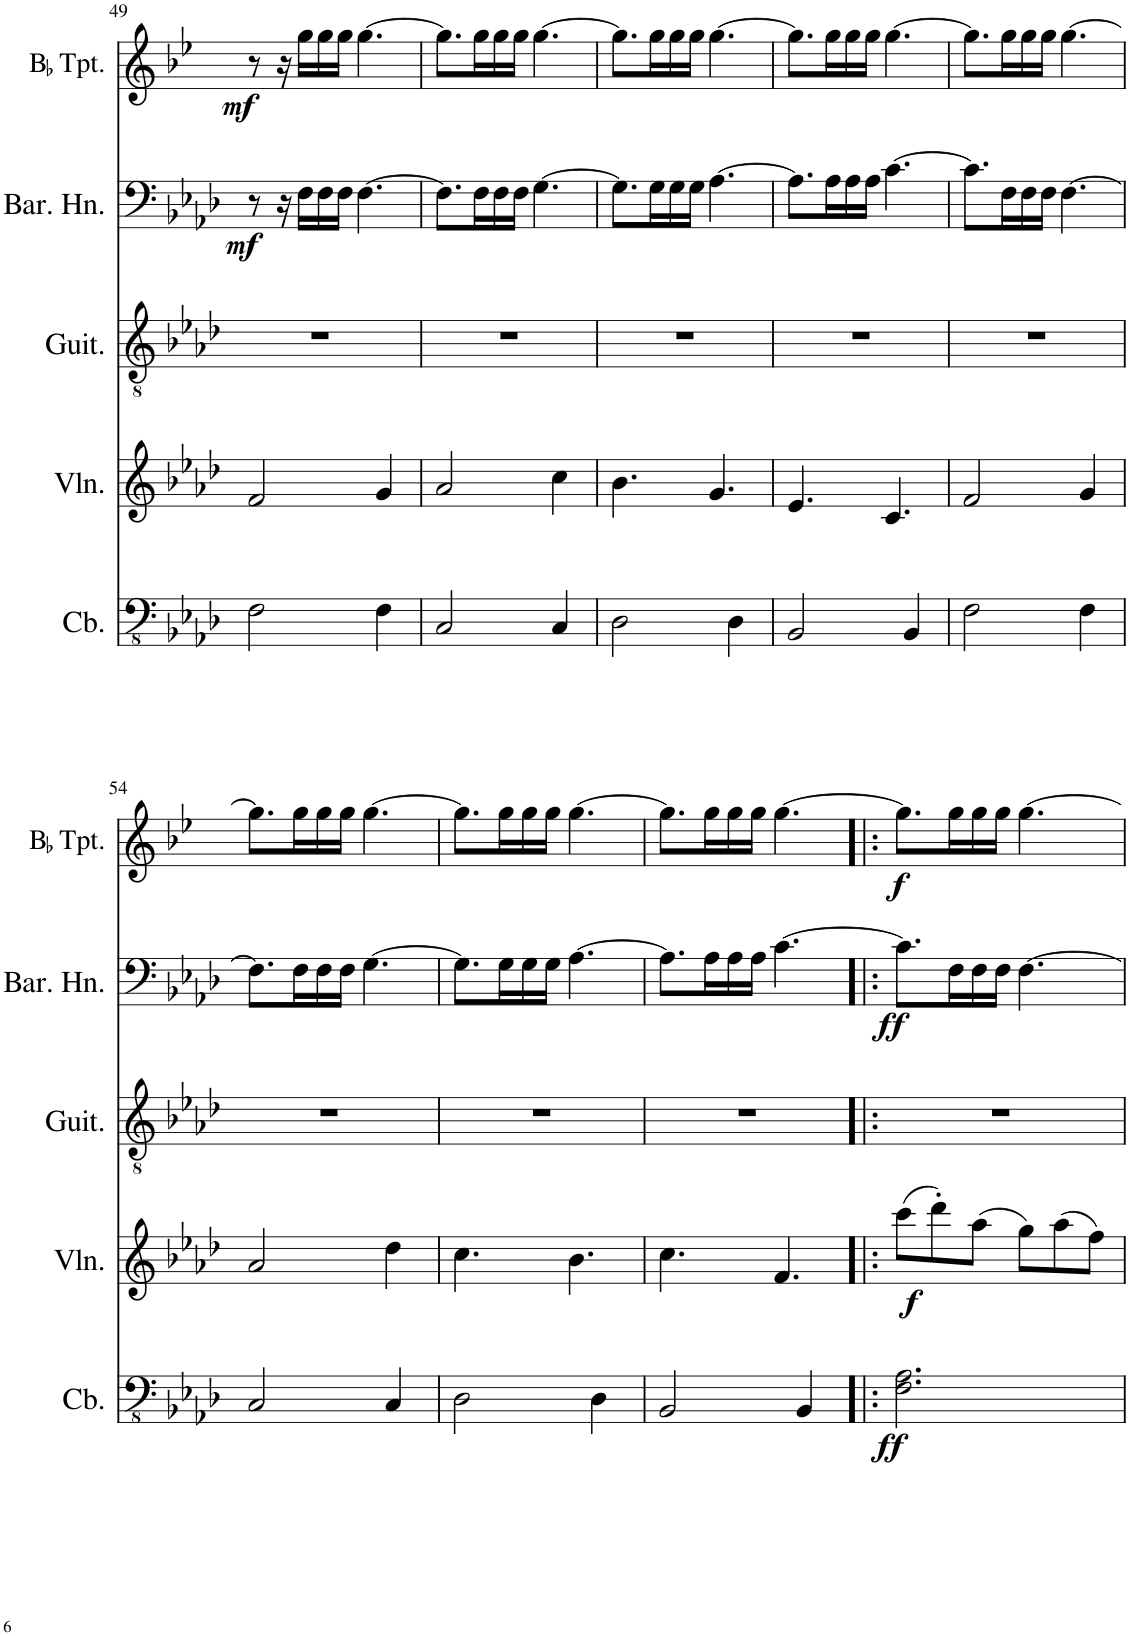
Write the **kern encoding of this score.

**kern	**dynam	**kern	**dynam	**kern	**kern	**dynam	**kern	**dynam
*part5	*part5	*part4	*part4	*part3	*part2	*part2	*part1	*part1
*staff5	*staff5	*staff4	*staff4	*staff3	*staff2	*staff2	*staff1	*staff1
*I"Double Bass	*	*I"Violin	*	*I"Guitar	*I"Baritone Horn	*	*I"BaccidentalFlat Trumpet	*
*	*	*I'Vln.	*	*I'Guit.	*I'Bar. Hn.	*	*I'BaccidentalFlat Tpt.	*
!!LO:PB:g=z
*clefFv4	*	*clefG2	*	*clefGv2	*clefF4	*	*clefG2	*
*Trd7c12	*	*	*	*	*Trd4c7	*	*Trd1c2	*
*k[b-e-a-d-]	*	*k[b-e-a-d-]	*	*k[b-e-a-d-]	*k[b-e-a-d-]	*	*k[b-e-]	*
*M6/8	*	*M6/8	*	*M6/8	*M6/8	*	*M6/8	*
=49	=49	=49	=49	=49	=49	=49	=49	=49
!	!	!	!	!	!	!LO:DY:b	!	!LO:DY:b
2FF\	.	2f/	.	2.r	8r	mf	8r	mf
.	.	.	.	.	16r	.	16r	.
.	.	.	.	.	16F\LL	.	16gg\LL	.
.	.	.	.	.	16F\	.	16gg\	.
.	.	.	.	.	16F\JJ	.	16gg\JJ	.
.	.	.	.	.	[4.F\	.	[4.gg\	.
4FF\	.	4g/	.	.	.	.	.	.
=50	=50	=50	=50	=50	=50	=50	=50	=50
2CC/	.	2a-/	.	2.r	8.F\L]	.	8.gg\L]	.
.	.	.	.	.	16F\L	.	16gg\L	.
.	.	.	.	.	16F\	.	16gg\	.
.	.	.	.	.	16F\JJ	.	16gg\JJ	.
.	.	.	.	.	[4.G\	.	[4.gg\	.
4CC/	.	4cc\	.	.	.	.	.	.
=51	=51	=51	=51	=51	=51	=51	=51	=51
2DD-\	.	4.b-\	.	2.r	8.G\L]	.	8.gg\L]	.
.	.	.	.	.	16G\L	.	16gg\L	.
.	.	.	.	.	16G\	.	16gg\	.
.	.	.	.	.	16G\JJ	.	16gg\JJ	.
.	.	4.g/	.	.	[4.A-\	.	[4.gg\	.
4DD-\	.	.	.	.	.	.	.	.
=52	=52	=52	=52	=52	=52	=52	=52	=52
2BBB-/	.	4.e-/	.	2.r	8.A-\L]	.	8.gg\L]	.
.	.	.	.	.	16A-\L	.	16gg\L	.
.	.	.	.	.	16A-\	.	16gg\	.
.	.	.	.	.	16A-\JJ	.	16gg\JJ	.
.	.	4.c/	.	.	[4.c\	.	[4.gg\	.
4BBB-/	.	.	.	.	.	.	.	.
=53	=53	=53	=53	=53	=53	=53	=53	=53
2FF\	.	2f/	.	2.r	8.c\L]	.	8.gg\L]	.
.	.	.	.	.	16F\L	.	16gg\L	.
.	.	.	.	.	16F\	.	16gg\	.
.	.	.	.	.	16F\JJ	.	16gg\JJ	.
.	.	.	.	.	[4.F\	.	[4.gg\	.
4FF\	.	4g/	.	.	.	.	.	.
!!LO:LB:g=z
=54	=54	=54	=54	=54	=54	=54	=54	=54
2CC/	.	2a-/	.	2.r	8.F\L]	.	8.gg\L]	.
.	.	.	.	.	16F\L	.	16gg\L	.
.	.	.	.	.	16F\	.	16gg\	.
.	.	.	.	.	16F\JJ	.	16gg\JJ	.
.	.	.	.	.	[4.G\	.	[4.gg\	.
4CC/	.	4dd-\	.	.	.	.	.	.
=55	=55	=55	=55	=55	=55	=55	=55	=55
2DD-\	.	4.cc\	.	2.r	8.G\L]	.	8.gg\L]	.
.	.	.	.	.	16G\L	.	16gg\L	.
.	.	.	.	.	16G\	.	16gg\	.
.	.	.	.	.	16G\JJ	.	16gg\JJ	.
.	.	4.b-\	.	.	[4.A-\	.	[4.gg\	.
4DD-\	.	.	.	.	.	.	.	.
=56	=56	=56	=56	=56	=56	=56	=56	=56
2BBB-/	.	4.cc\	.	2.r	8.A-\L]	.	8.gg\L]	.
.	.	.	.	.	16A-\L	.	16gg\L	.
.	.	.	.	.	16A-\	.	16gg\	.
.	.	.	.	.	16A-\JJ	.	16gg\JJ	.
.	.	4.f/	.	.	[4.c\	.	[4.gg\	.
4BBB-/	.	.	.	.	.	.	.	.
=57!|:	=57!|:	=57!|:	=57!|:	=57!|:	=57!|:	=57!|:	=57!|:	=57!|:
!	!LO:DY:b	!	!LO:DY:b	!	!	!LO:DY:b	!	!LO:DY:b
2.FF\ 2.AA-\	ff	(8ccc\L	f	2.r	8.c\L]	ff	8.gg\L]	f
.	.	8ddd-'\)	.	.	.	.	.	.
.	.	.	.	.	16F\L	.	16gg\L	.
.	.	(8aa-\J	.	.	16F\	.	16gg\	.
.	.	.	.	.	16F\JJ	.	16gg\JJ	.
.	.	8gg\L)	.	.	[4.F\	.	[4.gg\	.
.	.	(8aa-\	.	.	.	.	.	.
.	.	8ff\J)	.	.	.	.	.	.
=	=	=	=	=	=	=	=	=
*-	*-	*-	*-	*-	*-	*-	*-	*-
